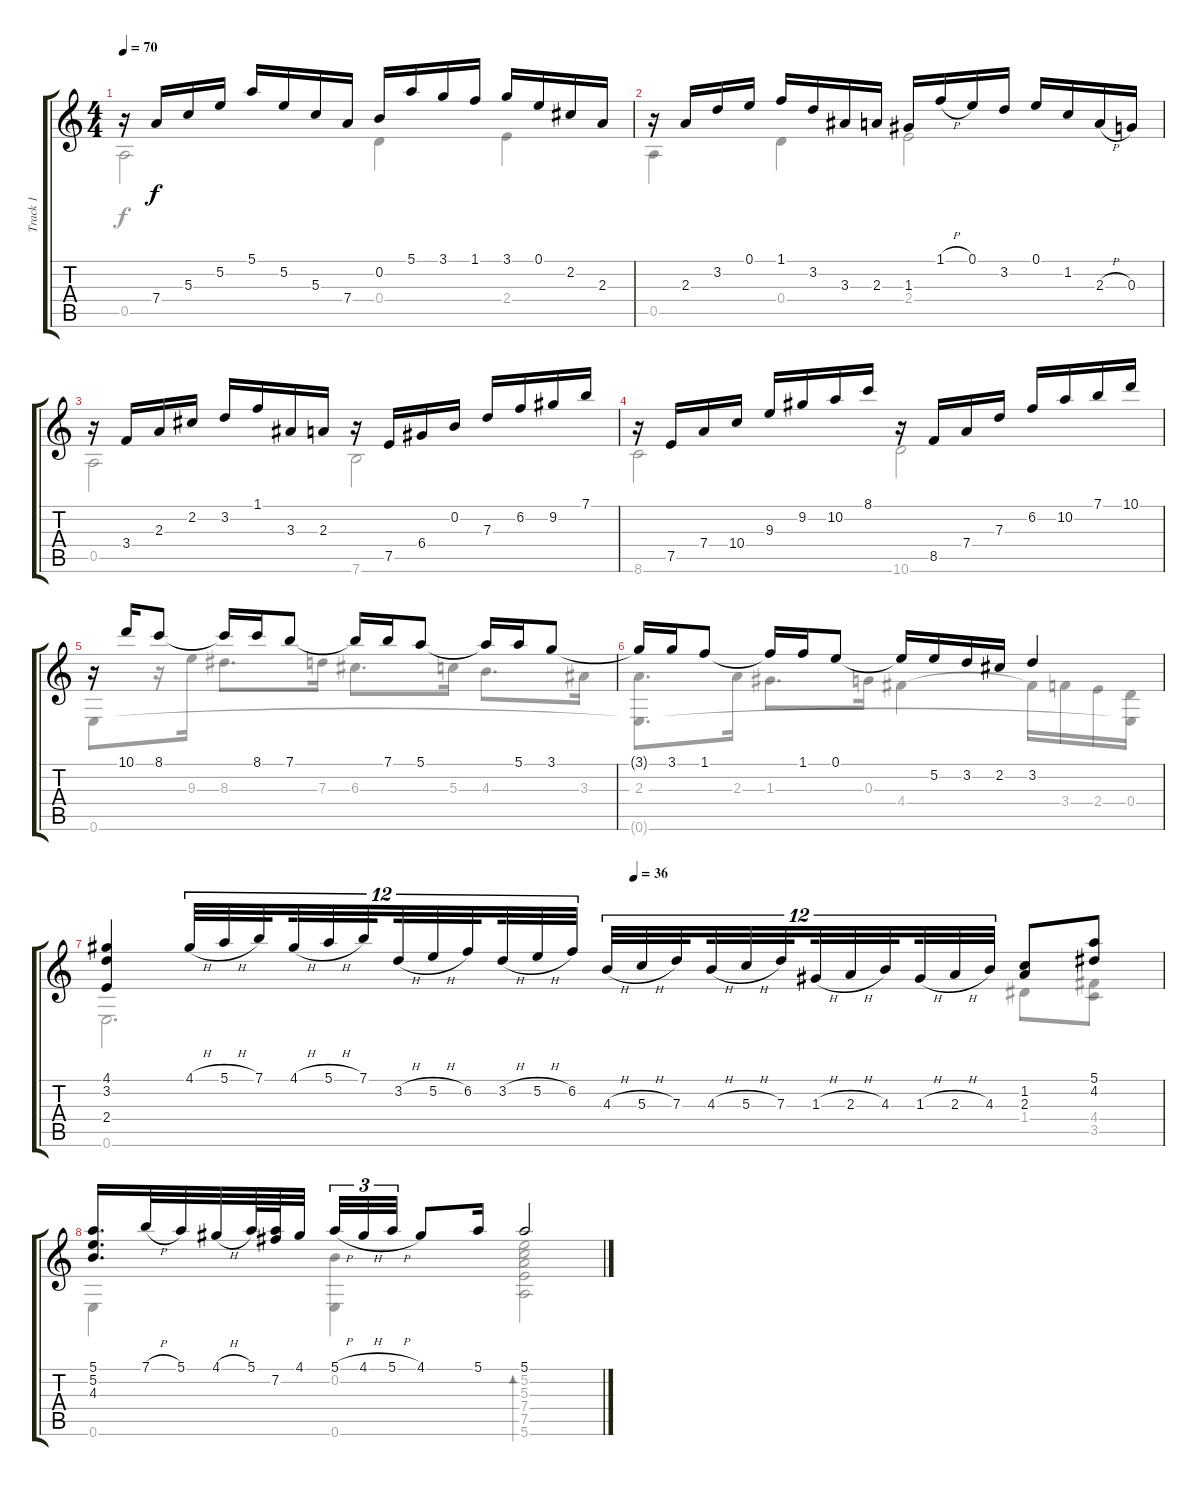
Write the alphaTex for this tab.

\track ("Track 1" "Track 1") {instrument acousticguitarnylon}
\staff {score tabs}
\tuning (E4 B3 G3 D3 A2 E2) {hide}
\voice
\ts (4 4)
\tempo 70
\clef g2
\ks c
r.16{dy f} 7.4.16 5.3.16 5.2.16 5.1.16 5.2.16 5.3.16 7.4.16 0.2.16 5.1.16 3.1.16 1.1.16 3.1.16 0.1.16 2.2.16 2.3.16 |
r.16 2.3.16 3.2.16 0.1.16 1.1.16 3.2.16 3.3.16 2.3.16 1.3.16 1.1{h}.16 0.1.16 3.2.16 0.1.16 1.2.16 2.3{h}.16 0.3.16 |
r.16 3.4.16 2.3.16 2.2.16 3.2.16 1.1.16 3.3.16 2.3.16 r.16 7.5.16 6.4.16 0.2.16 7.3.16 6.2.16 9.2.16 7.1.16 |
r.16 7.5.16 7.4.16 10.4.16 9.3.16 9.2.16 10.2.16 8.1.16 r.16 8.5.16 7.4.16 7.3.16 6.2.16 10.2.16 7.1.16 10.1.16 |
r.16 10.1.16 8.1.8 8.1{t}.16 8.1.16 7.1.8 7.1{t}.16 7.1.16 5.1.8 5.1{t}.16 5.1.16 3.1.8 |
3.1{t}.16 3.1.16 1.1.8 1.1{t}.16 1.1.16 0.1.8 0.1{t}.16 5.2.16 3.2.16 2.2.16 3.2.4 |
\tempo (36 0.5)
(4.1 3.2 2.4).4 4.1{h}.32{tu (12 8)} 5.1{h}.32{tu (12 8)} 7.1.32{tu (12 8) beam splitsecondary} 4.1{h}.32{tu (12 8)} 5.1{h}.32{tu (12 8)} 7.1.32{tu (12 8) beam splitsecondary} 3.2{h}.32{tu (12 8)} 5.2{h}.32{tu (12 8)} 6.2.32{tu (12 8) beam splitsecondary} 3.2{h}.32{tu (12 8)} 5.2{h}.32{tu (12 8)} 6.2.32{tu (12 8)} 4.3{h}.32{tu (12 8)} 5.3{h}.32{tu (12 8)} 7.3.32{tu (12 8) beam splitsecondary} 4.3{h}.32{tu (12 8)} 5.3{h}.32{tu (12 8)} 7.3.32{tu (12 8) beam splitsecondary} 1.3{h}.32{tu (12 8)} 2.3{h}.32{tu (12 8)} 4.3.32{tu (12 8) beam splitsecondary} 1.3{h}.32{tu (12 8)} 2.3{h}.32{tu (12 8)} 4.3.32{tu (12 8)} (1.2 2.3).8 (5.1 4.2).8 |
(5.1 5.2 4.3).16{d} 7.1{h}.32 5.1.32 4.1{h}.32 5.1.64 (5.1{t} 7.2).64 4.1.32 5.1{h}.32{tu (3 2)} 4.1{h}.32{tu (3 2)} 5.1{h}.32{tu (3 2)} 4.1.8 5.1.16 5.1.2
\voice
\clef g2
\ottava regular
\simile none
\ks c
0.5.2{dy f} 0.4.4 2.4.4 |
0.5.4 0.4.4 2.4.2 |
0.5.2 7.6.2 |
8.6.2 10.6.2 |
0.6.8 r.16 9.3.16 8.3.8{d} 7.3.16 6.3.8{d} 5.3.16 4.3.8{d} 3.3.16 |
(2.3 0.6{t}).8{d} 2.3.16 1.3.8{d} 0.3.16 4.4.4 4.4{t}.16 3.4.16 2.4.16 (0.4 0.6{t}).16 |
0.6.2{d} 1.4.8 (4.4 3.5).8 |
0.6.4 (0.2 0.6).4 (5.2 5.3 7.4 7.5 5.6).2{bd 120}
